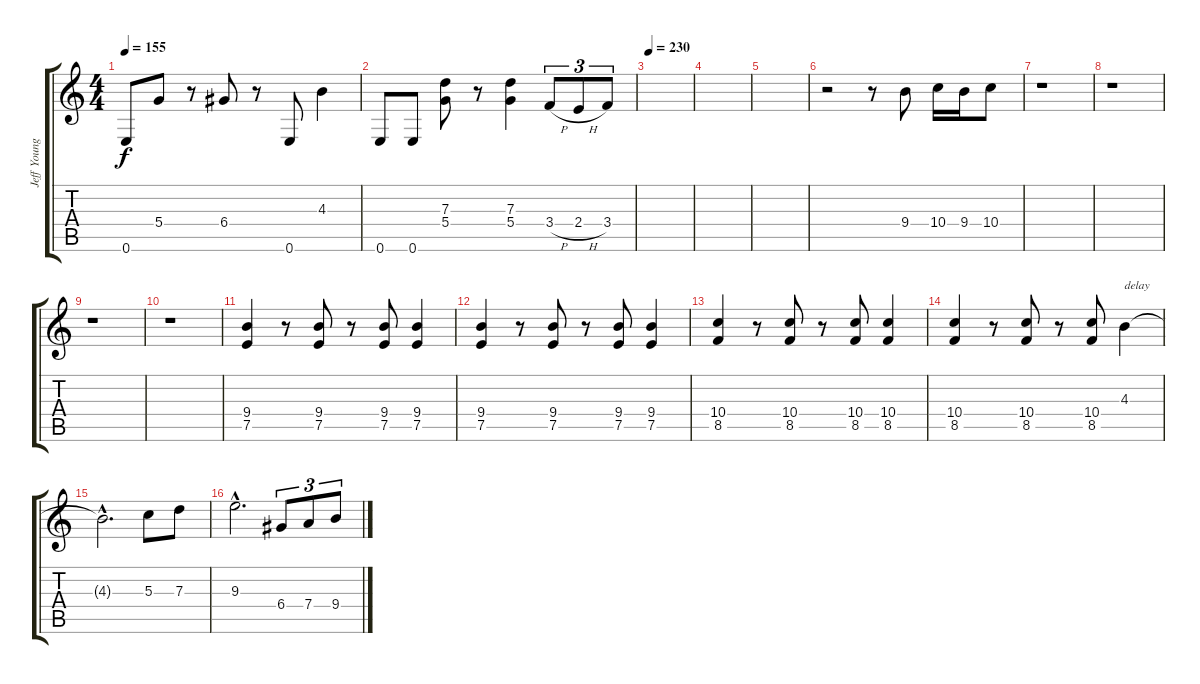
\track ("Jeff Young" "Jeff Young") {instrument distortionguitar}
\staff {score tabs}
\tuning (E4 B3 G3 D3 A2 E2) {hide}
\ts (4 4)
\tempo 155
\clef g2
\ks c
0.6.8{dy f} 5.4.8 r.8 6.4.8 r.8 0.6.8 4.3.4 |
0.6.8 0.6.8 (7.3 5.4).8 r.8 (7.3 5.4).4 3.4{h}.8{tu (3 2)} 2.4{h}.8{tu (3 2)} 3.4.8{tu (3 2)} |
\tempo 230
|
|
|
r.2 r.8 9.4.8 10.4.16 9.4.16 10.4.8 |
r.1 |
r.1 |
r.1 |
r.1 |
(9.4 7.5).4 r.8 (9.4 7.5).8 r.8 (9.4 7.5).8 (9.4 7.5).4 |
(9.4 7.5).4 r.8 (9.4 7.5).8 r.8 (9.4 7.5).8 (9.4 7.5).4 |
(10.4 8.5).4 r.8 (10.4 8.5).8 r.8 (10.4 8.5).8 (10.4 8.5).4 |
(10.4 8.5).4 r.8 (10.4 8.5).8 r.8 (10.4 8.5).8 4.3.4{txt "delay"} |
4.3{hac t}.2{d} 5.3.8 7.3.8 |
9.3{hac}.2{d} 6.4.8{tu (3 2)} 7.4.8{tu (3 2)} 9.4.8{tu (3 2)}
